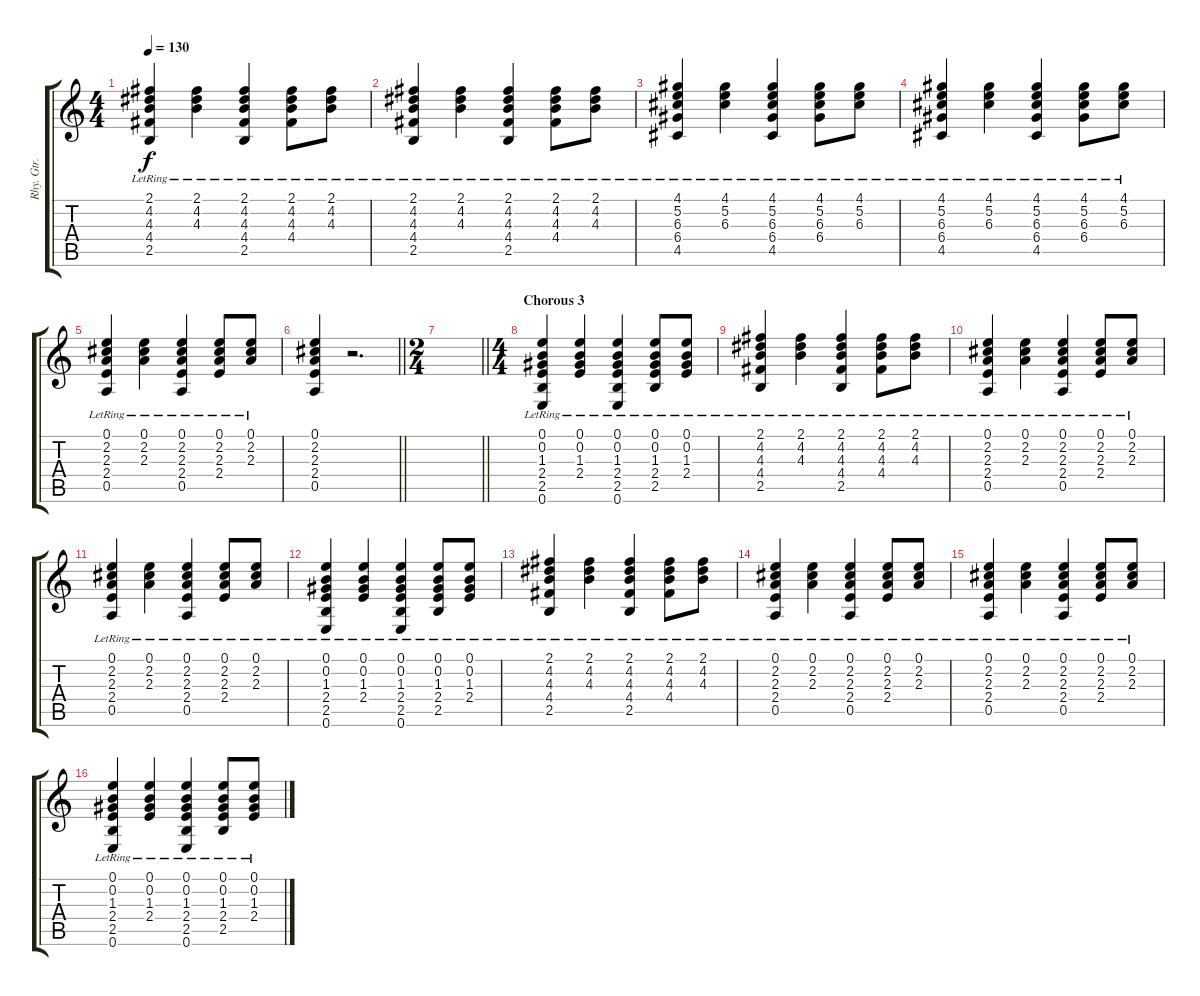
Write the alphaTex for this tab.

\track ("Rhy. Gtr. 2" "Rhy. Gtr. ") {instrument acousticguitarsteel}
\staff {score tabs}
\tuning (E4 B3 G3 D3 A2 E2) {hide}
\ts (4 4)
\tempo 130
\clef g2
\ks c
(2.1{lr} 4.2{lr} 4.3{lr} 4.4{lr} 2.5{lr}).4{dy f} (2.1{lr} 4.2{lr} 4.3{lr}).4 (2.1{lr} 4.2{lr} 4.3{lr} 4.4{lr} 2.5{lr}).4 (2.1{lr} 4.2{lr} 4.3{lr} 4.4{lr}).8 (2.1{lr} 4.2{lr} 4.3{lr}).8 |
(2.1{lr} 4.2{lr} 4.3{lr} 4.4{lr} 2.5{lr}).4 (2.1{lr} 4.2{lr} 4.3{lr}).4 (2.1{lr} 4.2{lr} 4.3{lr} 4.4{lr} 2.5{lr}).4 (2.1{lr} 4.2{lr} 4.3{lr} 4.4{lr}).8 (2.1{lr} 4.2{lr} 4.3{lr}).8 |
(4.1{lr} 5.2{lr} 6.3{lr} 6.4{lr} 4.5{lr}).4 (4.1{lr} 5.2{lr} 6.3{lr}).4 (4.1{lr} 5.2{lr} 6.3{lr} 6.4{lr} 4.5{lr}).4 (4.1{lr} 5.2{lr} 6.3{lr} 6.4{lr}).8 (4.1{lr} 5.2{lr} 6.3{lr}).8 |
(4.1{lr} 5.2{lr} 6.3{lr} 6.4{lr} 4.5{lr}).4 (4.1{lr} 5.2{lr} 6.3{lr}).4 (4.1{lr} 5.2{lr} 6.3{lr} 6.4{lr} 4.5{lr}).4 (4.1{lr} 5.2{lr} 6.3{lr} 6.4{lr}).8 (4.1{lr} 5.2{lr} 6.3{lr}).8 |
(0.1{lr} 2.2{lr} 2.3{lr} 2.4{lr} 0.5{lr}).4 (0.1{lr} 2.2{lr} 2.3{lr}).4 (0.1{lr} 2.2{lr} 2.3{lr} 2.4{lr} 0.5{lr}).4 (0.1{lr} 2.2{lr} 2.3{lr} 2.4{lr}).8 (0.1{lr} 2.2{lr} 2.3{lr}).8 |
\barLineRight lightlight
(0.1 2.2 2.3 2.4 0.5).4 r.2{d} |
\ts (2 4)
\barLineRight lightlight
|
\ts (4 4)
\section ("" "Chorous 3")
(0.1{lr} 0.2{lr} 1.3{lr} 2.4{lr} 2.5{lr} 0.6{lr}).4 (0.1{lr} 0.2{lr} 1.3{lr} 2.4{lr}).4 (0.1{lr} 0.2{lr} 1.3{lr} 2.4{lr} 2.5{lr} 0.6{lr}).4 (0.1{lr} 0.2{lr} 1.3{lr} 2.4{lr} 2.5{lr}).8 (0.1{lr} 0.2{lr} 1.3{lr} 2.4{lr}).8 |
(2.1{lr} 4.2{lr} 4.3{lr} 4.4{lr} 2.5{lr}).4 (2.1{lr} 4.2{lr} 4.3{lr}).4 (2.1{lr} 4.2{lr} 4.3{lr} 4.4{lr} 2.5{lr}).4 (2.1{lr} 4.2{lr} 4.3{lr} 4.4{lr}).8 (2.1{lr} 4.2{lr} 4.3{lr}).8 |
(0.1{lr} 2.2{lr} 2.3{lr} 2.4{lr} 0.5{lr}).4 (0.1{lr} 2.2{lr} 2.3{lr}).4 (0.1{lr} 2.2{lr} 2.3{lr} 2.4{lr} 0.5{lr}).4 (0.1{lr} 2.2{lr} 2.3{lr} 2.4{lr}).8 (0.1{lr} 2.2{lr} 2.3{lr}).8 |
(0.1{lr} 2.2{lr} 2.3{lr} 2.4{lr} 0.5{lr}).4 (0.1{lr} 2.2{lr} 2.3{lr}).4 (0.1{lr} 2.2{lr} 2.3{lr} 2.4{lr} 0.5{lr}).4 (0.1{lr} 2.2{lr} 2.3{lr} 2.4{lr}).8 (0.1{lr} 2.2{lr} 2.3{lr}).8 |
(0.1{lr} 0.2{lr} 1.3{lr} 2.4{lr} 2.5{lr} 0.6{lr}).4 (0.1{lr} 0.2{lr} 1.3{lr} 2.4{lr}).4 (0.1{lr} 0.2{lr} 1.3{lr} 2.4{lr} 2.5{lr} 0.6{lr}).4 (0.1{lr} 0.2{lr} 1.3{lr} 2.4{lr} 2.5{lr}).8 (0.1{lr} 0.2{lr} 1.3{lr} 2.4{lr}).8 |
(2.1{lr} 4.2{lr} 4.3{lr} 4.4{lr} 2.5{lr}).4 (2.1{lr} 4.2{lr} 4.3{lr}).4 (2.1{lr} 4.2{lr} 4.3{lr} 4.4{lr} 2.5{lr}).4 (2.1{lr} 4.2{lr} 4.3{lr} 4.4{lr}).8 (2.1{lr} 4.2{lr} 4.3{lr}).8 |
(0.1{lr} 2.2{lr} 2.3{lr} 2.4{lr} 0.5{lr}).4 (0.1{lr} 2.2{lr} 2.3{lr}).4 (0.1{lr} 2.2{lr} 2.3{lr} 2.4{lr} 0.5{lr}).4 (0.1{lr} 2.2{lr} 2.3{lr} 2.4{lr}).8 (0.1{lr} 2.2{lr} 2.3{lr}).8 |
(0.1{lr} 2.2{lr} 2.3{lr} 2.4{lr} 0.5{lr}).4 (0.1{lr} 2.2{lr} 2.3{lr}).4 (0.1{lr} 2.2{lr} 2.3{lr} 2.4{lr} 0.5{lr}).4 (0.1{lr} 2.2{lr} 2.3{lr} 2.4{lr}).8 (0.1{lr} 2.2{lr} 2.3{lr}).8 |
(0.1{lr} 0.2{lr} 1.3{lr} 2.4{lr} 2.5{lr} 0.6{lr}).4 (0.1{lr} 0.2{lr} 1.3{lr} 2.4{lr}).4 (0.1{lr} 0.2{lr} 1.3{lr} 2.4{lr} 2.5{lr} 0.6{lr}).4 (0.1{lr} 0.2{lr} 1.3{lr} 2.4{lr} 2.5{lr}).8 (0.1{lr} 0.2{lr} 1.3{lr} 2.4{lr}).8
